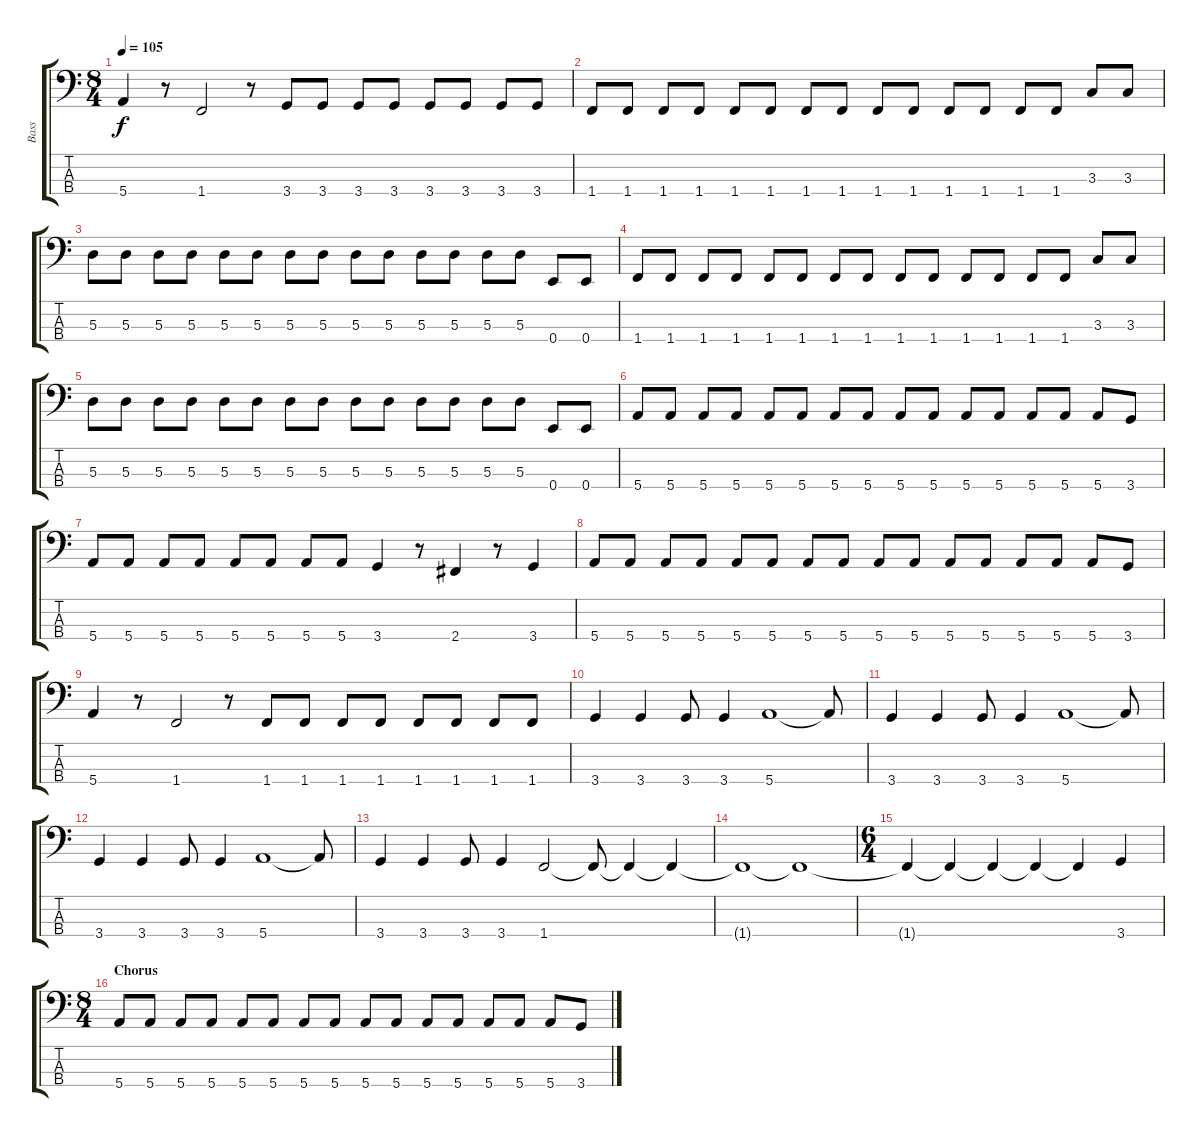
\track ("Bass" "Bass") {instrument electricbassfinger}
\staff {score tabs}
\tuning (G2 D2 A1 E1) {hide}
\ts (8 4)
\tempo 105
\clef f4
\ks c
5.4.4{dy f} r.8 1.4.2 r.8 3.4.8 3.4.8 3.4.8 3.4.8 3.4.8 3.4.8 3.4.8 3.4.8 |
1.4.8 1.4.8 1.4.8 1.4.8 1.4.8 1.4.8 1.4.8 1.4.8 1.4.8 1.4.8 1.4.8 1.4.8 1.4.8 1.4.8 3.3.8 3.3.8 |
5.3.8 5.3.8 5.3.8 5.3.8 5.3.8 5.3.8 5.3.8 5.3.8 5.3.8 5.3.8 5.3.8 5.3.8 5.3.8 5.3.8 0.4.8 0.4.8 |
1.4.8 1.4.8 1.4.8 1.4.8 1.4.8 1.4.8 1.4.8 1.4.8 1.4.8 1.4.8 1.4.8 1.4.8 1.4.8 1.4.8 3.3.8 3.3.8 |
5.3.8 5.3.8 5.3.8 5.3.8 5.3.8 5.3.8 5.3.8 5.3.8 5.3.8 5.3.8 5.3.8 5.3.8 5.3.8 5.3.8 0.4.8 0.4.8 |
5.4.8 5.4.8 5.4.8 5.4.8 5.4.8 5.4.8 5.4.8 5.4.8 5.4.8 5.4.8 5.4.8 5.4.8 5.4.8 5.4.8 5.4.8 3.4.8 |
5.4.8 5.4.8 5.4.8 5.4.8 5.4.8 5.4.8 5.4.8 5.4.8 3.4.4 r.8 2.4.4 r.8 3.4.4 |
5.4.8 5.4.8 5.4.8 5.4.8 5.4.8 5.4.8 5.4.8 5.4.8 5.4.8 5.4.8 5.4.8 5.4.8 5.4.8 5.4.8 5.4.8 3.4.8 |
5.4.4 r.8 1.4.2 r.8 1.4.8 1.4.8 1.4.8 1.4.8 1.4.8 1.4.8 1.4.8 1.4.8 |
3.4.4 3.4.4 3.4.8 3.4.4 5.4.1 5.4{t}.8 |
3.4.4 3.4.4 3.4.8 3.4.4 5.4.1 5.4{t}.8 |
3.4.4 3.4.4 3.4.8 3.4.4 5.4.1 5.4{t}.8 |
3.4.4 3.4.4 3.4.8 3.4.4 1.4.2 1.4{t}.8 1.4{t}.4 1.4{t}.4 |
1.4{t}.1 1.4{t}.1 |
\ts (6 4)
1.4{t}.4 1.4{t}.4 1.4{t}.4 1.4{t}.4 1.4{t}.4 3.4.4 |
\ts (8 4)
\section ("" "Chorus")
5.4.8 5.4.8 5.4.8 5.4.8 5.4.8 5.4.8 5.4.8 5.4.8 5.4.8 5.4.8 5.4.8 5.4.8 5.4.8 5.4.8 5.4.8 3.4.8
